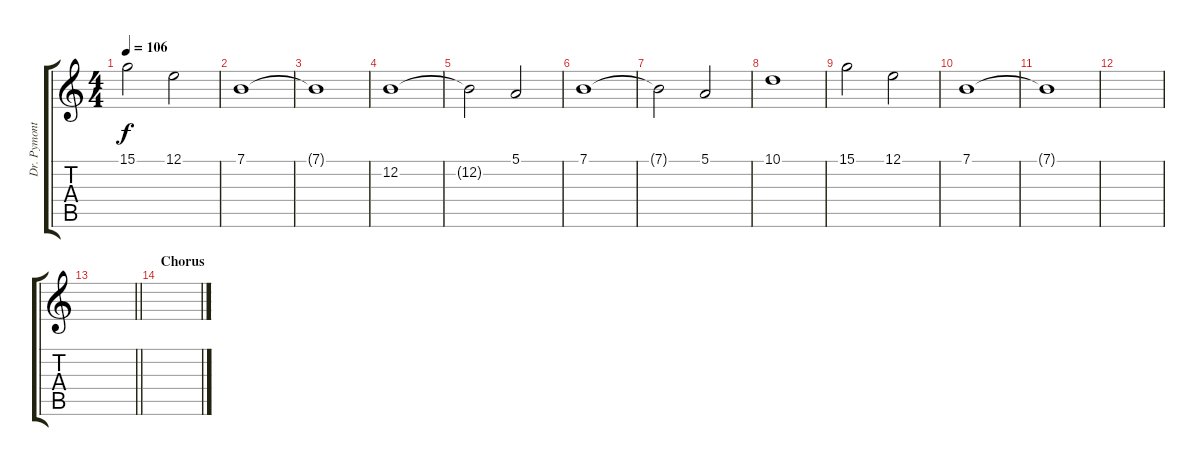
\track ("Dr. Pymonte" "Dr. Pymont") {instrument panflute}
\staff {score tabs}
\tuning (E4 B3 G3 D3 A2 E2) {hide}
\ts (4 4)
\tempo 106
\clef g2
\ks c
15.1.2{dy f} 12.1.2 |
7.1.1 |
7.1{t}.1 |
12.2.1 |
12.2{t}.2 5.1.2 |
7.1.1 |
7.1{t}.2 5.1.2 |
10.1.1 |
15.1.2 12.1.2 |
7.1.1 |
7.1{t}.1 |
|
\barLineRight lightlight
|
\section ("" "Chorus")
